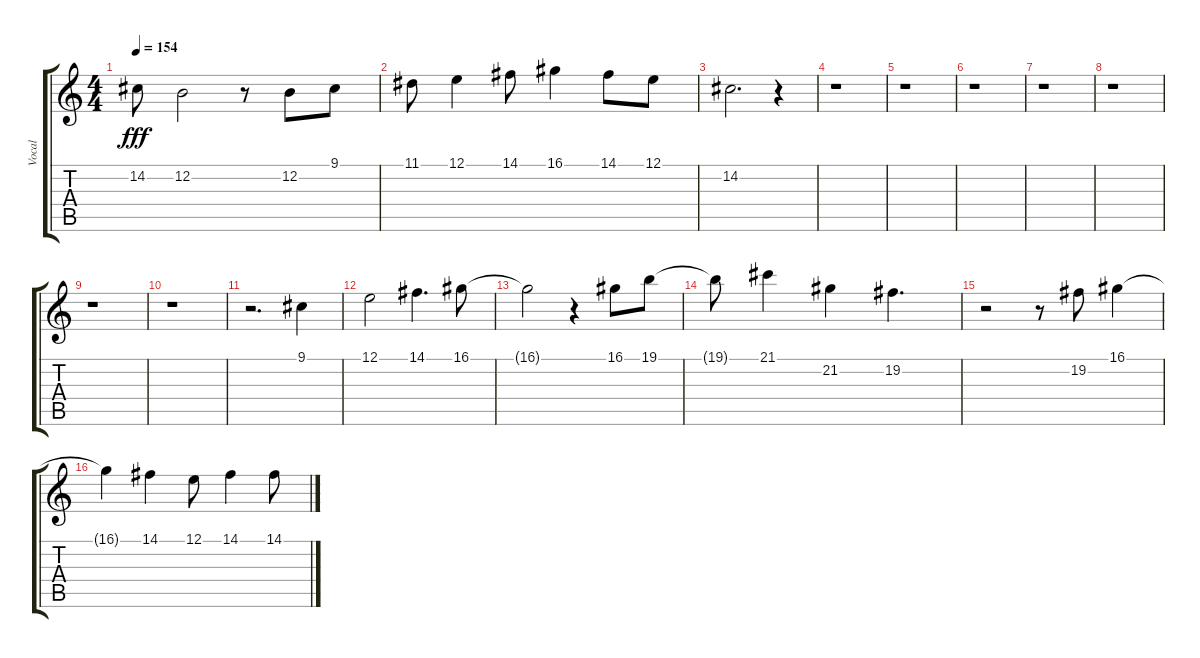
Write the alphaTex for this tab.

\track ("Vocal" "Vocal") {instrument altosax}
\staff {score tabs}
\tuning (E4 B3 G3 D3 A2 E2) {hide}
\ts (4 4)
\tempo 154
\clef g2
\ks c
14.2{t}.8{dy fff} 12.2.2 r.8 12.2.8 9.1.8 |
11.1.8 12.1.4 14.1.8 16.1.4 14.1.8 12.1.8 |
14.2.2{d} r.4 |
r.1 |
r.1 |
r.1 |
r.1 |
r.1 |
r.1 |
r.1 |
r.2{d} 9.1.4 |
12.1.2 14.1.4{d} 16.1.8 |
16.1{t}.2 r.4 16.1.8 19.1.8 |
19.1{t}.8 21.1.4 21.2.4 19.2.4{d} |
r.2 r.8 19.2.8 16.1.4 |
16.1{t}.4 14.1.4 12.1.8 14.1.4 14.1.8
